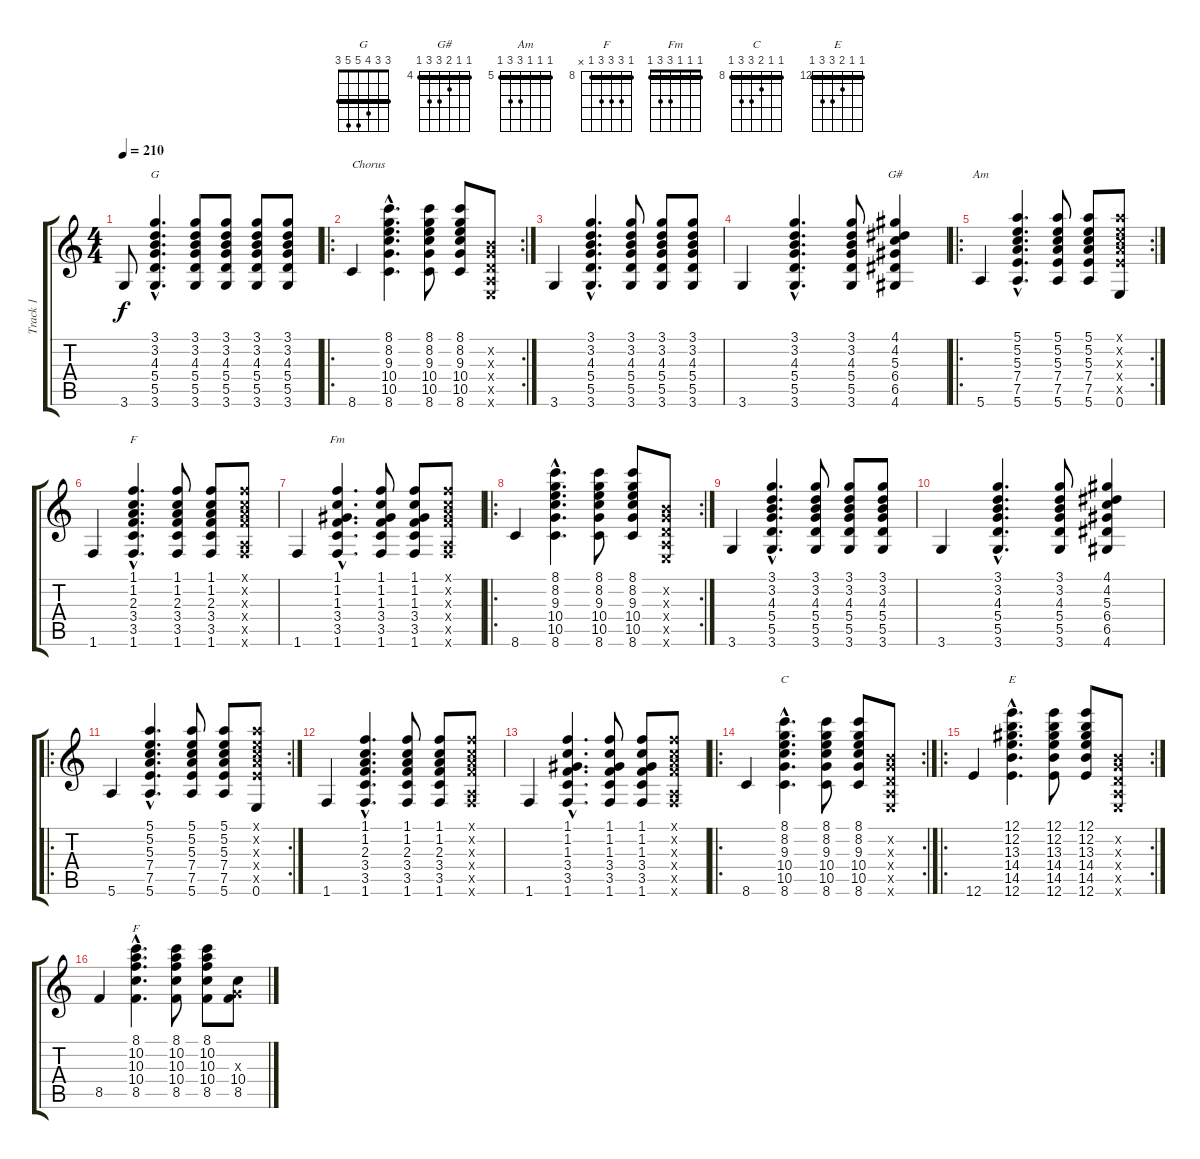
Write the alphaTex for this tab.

\track ("Track 1" "Track 1") {instrument overdrivenguitar}
\staff {score tabs}
\tuning (E4 B3 G3 D3 A2 E2) {hide}
\chord ("G" 3 3 4 5 5 3) {barre 3}
\chord ("G#" 4 4 5 6 6 4) {firstfret 4 barre 4}
\chord ("Am" 5 5 5 7 7 5) {firstfret 5 barre 5}
\chord ("F" 1 1 2 3 0 1) {barre 1}
\chord ("Fm" 1 1 1 3 3 1) {barre 1}
\chord ("C" 8 8 9 10 10 8) {firstfret 8 barre 8}
\chord ("E" 12 12 13 14 14 12) {firstfret 12 barre 12}
\chord ("F" 8 10 10 10 8 x) {firstfret 8 barre 8}
\ts (4 4)
\tempo 210
\clef g2
\ks c
3.6.8{dy f} (3.1{hac} 3.2{hac} 4.3{hac} 5.4{hac} 5.5{hac} 3.6{hac}).4{d ch "G"} (3.1 3.2 4.3 5.4 5.5 3.6).8 (3.1 3.2 4.3 5.4 5.5 3.6).8 (3.1 3.2 4.3 5.4 5.5 3.6).8 (3.1 3.2 4.3 5.4 5.5 3.6).8 |
\ro
\rc 2
8.6.4{txt "Chorus"} (8.1{hac} 8.2{hac} 9.3{hac} 10.4{hac} 10.5{hac} 8.6{hac}).4{d} (8.1 8.2 9.3 10.4 10.5 8.6).8 (8.1 8.2 9.3 10.4 10.5 8.6).8 (0.2{x} 0.3{x} 0.4{x} 0.5{x} 0.6{x}).8 |
3.6.4 (3.1{hac} 3.2{hac} 4.3{hac} 5.4{hac} 5.5{hac} 3.6{hac}).4{d} (3.1 3.2 4.3 5.4 5.5 3.6).8 (3.1 3.2 4.3 5.4 5.5 3.6).8 (3.1 3.2 4.3 5.4 5.5 3.6).8 |
3.6.4 (3.1{hac} 3.2{hac} 4.3{hac} 5.4{hac} 5.5{hac} 3.6{hac}).4{d} (3.1 3.2 4.3 5.4 5.5 3.6).8 (4.1 4.2 5.3 6.4 6.5 4.6).4{ch "G#"} |
\ro
\rc 2
5.6.4{ch "Am"} (5.1{hac} 5.2{hac} 5.3{hac} 7.4{hac} 7.5{hac} 5.6{hac}).4{d} (5.1 5.2 5.3 7.4 7.5 5.6).8 (5.1 5.2 5.3 7.4 7.5 5.6).8 (5.1{x} 5.2{x} 5.3{x} 7.4{x} 7.5{x} 0.6).8 |
1.6.4 (1.1{hac} 1.2{hac} 2.3{hac} 3.4{hac} 3.5{hac} 1.6{hac}).4{d ch "F"} (1.1 1.2 2.3 3.4 3.5 1.6).8 (1.1 1.2 2.3 3.4 3.5 1.6).8 (1.1{x} 1.2{x} 2.3{x} 3.4{x} 0.5{x} 1.6{x}).8 |
1.6.4 (1.1{hac} 1.2{hac} 1.3{hac} 3.4{hac} 3.5{hac} 1.6{hac}).4{d ch "Fm"} (1.1 1.2 1.3 3.4 3.5 1.6).8 (1.1 1.2 1.3 3.4 3.5 1.6).8 (1.1{x} 1.2{x} 2.3{x} 3.4{x} 0.5{x} 1.6{x}).8 |
\ro
\rc 2
8.6.4 (8.1{hac} 8.2{hac} 9.3{hac} 10.4{hac} 10.5{hac} 8.6{hac}).4{d} (8.1 8.2 9.3 10.4 10.5 8.6).8 (8.1 8.2 9.3 10.4 10.5 8.6).8 (0.2{x} 0.3{x} 0.4{x} 0.5{x} 0.6{x}).8 |
3.6.4 (3.1{hac} 3.2{hac} 4.3{hac} 5.4{hac} 5.5{hac} 3.6{hac}).4{d} (3.1 3.2 4.3 5.4 5.5 3.6).8 (3.1 3.2 4.3 5.4 5.5 3.6).8 (3.1 3.2 4.3 5.4 5.5 3.6).8 |
3.6.4 (3.1{hac} 3.2{hac} 4.3{hac} 5.4{hac} 5.5{hac} 3.6{hac}).4{d} (3.1 3.2 4.3 5.4 5.5 3.6).8 (4.1 4.2 5.3 6.4 6.5 4.6).4 |
\ro
\rc 2
5.6.4 (5.1{hac} 5.2{hac} 5.3{hac} 7.4{hac} 7.5{hac} 5.6{hac}).4{d} (5.1 5.2 5.3 7.4 7.5 5.6).8 (5.1 5.2 5.3 7.4 7.5 5.6).8 (5.1{x} 5.2{x} 5.3{x} 7.4{x} 7.5{x} 0.6).8 |
1.6.4 (1.1{hac} 1.2{hac} 2.3{hac} 3.4{hac} 3.5{hac} 1.6{hac}).4{d} (1.1 1.2 2.3 3.4 3.5 1.6).8 (1.1 1.2 2.3 3.4 3.5 1.6).8 (1.1{x} 1.2{x} 2.3{x} 3.4{x} 0.5{x} 1.6{x}).8 |
1.6.4 (1.1{hac} 1.2{hac} 1.3{hac} 3.4{hac} 3.5{hac} 1.6{hac}).4{d} (1.1 1.2 1.3 3.4 3.5 1.6).8 (1.1 1.2 1.3 3.4 3.5 1.6).8 (1.1{x} 1.2{x} 2.3{x} 3.4{x} 0.5{x} 1.6{x}).8 |
\ro
\rc 2
8.6.4 (8.1{hac} 8.2{hac} 9.3{hac} 10.4{hac} 10.5{hac} 8.6{hac}).4{d ch "C"} (8.1 8.2 9.3 10.4 10.5 8.6).8 (8.1 8.2 9.3 10.4 10.5 8.6).8 (0.2{x} 0.3{x} 0.4{x} 0.5{x} 0.6{x}).8 |
\ro
\rc 2
12.6.4 (12.1{hac} 12.2{hac} 13.3{hac} 14.4{hac} 14.5{hac} 12.6{hac}).4{d ch "E"} (12.1 12.2 13.3 14.4 14.5 12.6).8 (12.1 12.2 13.3 14.4 14.5 12.6).8 (0.2{x} 0.3{x} 0.4{x} 0.5{x} 0.6{x}).8 |
8.5.4 (8.1{hac} 10.2{hac} 10.3{hac} 10.4{hac} 8.5{hac}).4{d ch "F"} (8.1 10.2 10.3 10.4 8.5).8 (8.1 10.2 10.3 10.4 8.5).8 (0.3{x} 10.4 8.5).8
